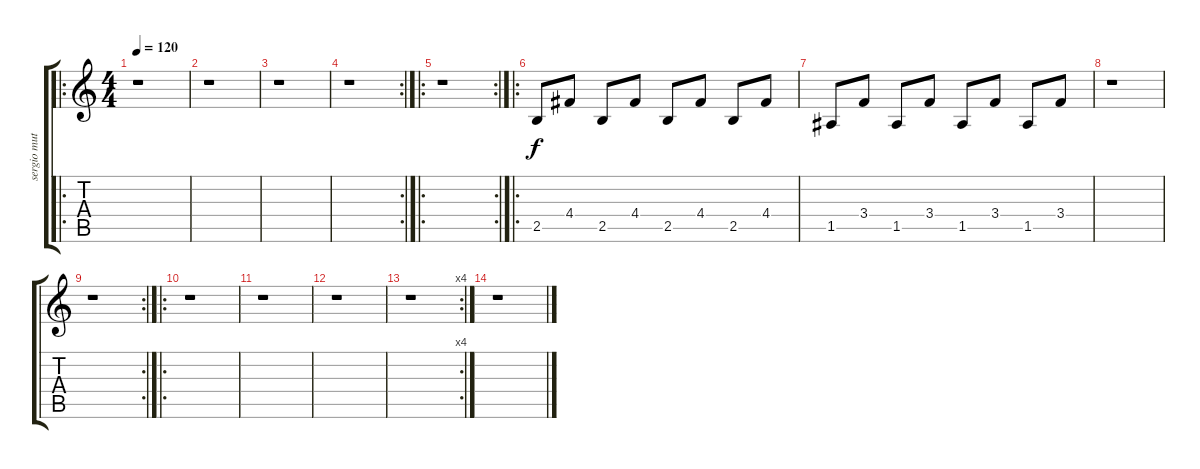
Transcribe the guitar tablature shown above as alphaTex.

\track ("sergio muted" "sergio mut") {instrument electricguitarmuted}
\staff {score tabs}
\tuning (E4 B3 G3 D3 A2 E2) {hide}
\ro
\ts (4 4)
\tempo 120
\clef g2
\ks c
r.1{dy f} |
r.1 |
r.1 |
\rc 2
r.1 |
\ro
\rc 2
r.1 |
\ro
2.5.8 4.4.8 2.5.8 4.4.8 2.5.8 4.4.8 2.5.8 4.4.8 |
1.5.8 3.4.8 1.5.8 3.4.8 1.5.8 3.4.8 1.5.8 3.4.8 |
r.1 |
\rc 2
r.1 |
\ro
r.1 |
r.1 |
r.1 |
\rc 4
r.1 |
r.1
